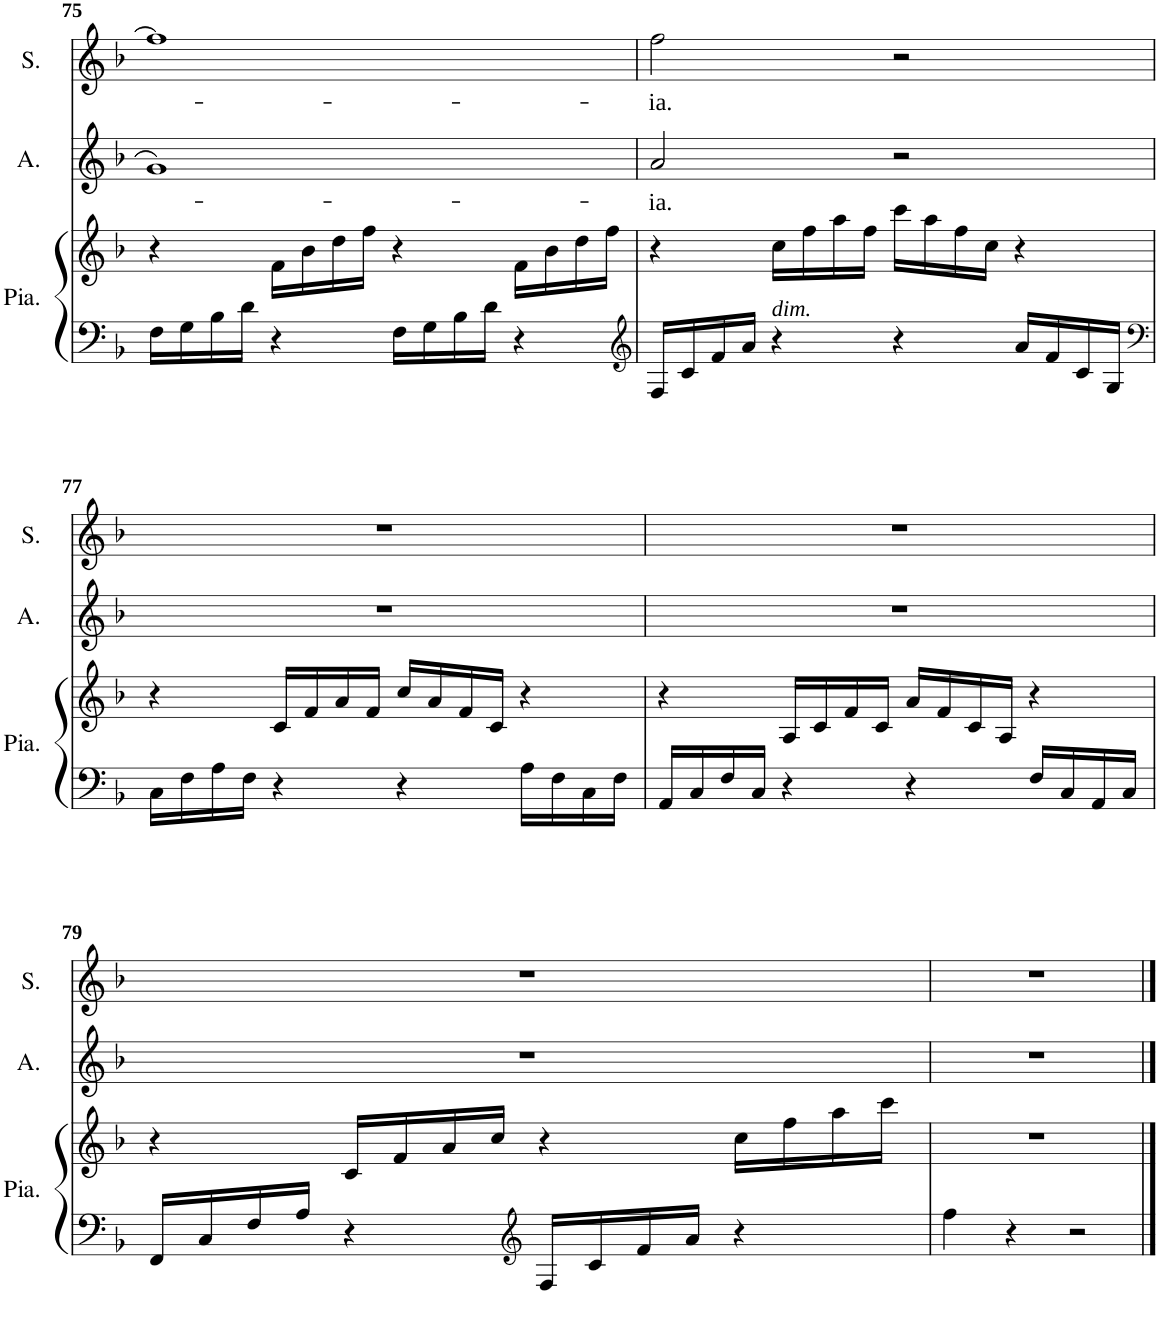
**kern	**kern	**kern	**text	**kern	**text
*part3	*part3	*part2	*part2	*part1	*part1
*staff4	*staff3	*staff2	*staff2	*staff1	*staff1
*I"Piano	*	*I"Alto	*	*I"Soprano	*
*I'Pia.	*	*I'A.	*	*I'S.	*
!!LO:PB:g=z
*clefF4	*clefG2	*clefG2	*	*clefG2	*
*k[b-]	*k[b-]	*k[b-]	*	*k[b-]	*
*M2/2	*M2/2	*M2/2	*	*M2/2	*
*met(c|)	*met(c|)	*met(c|)	*	*met(c|)	*
=75	=75	=75	=75	=75	=75
16F\LL	4r	1g	.	1ff]	.
16G\	.	.	.	.	.
16B-\	.	.	.	.	.
16d\JJ	.	.	.	.	.
4r	16f\LL	.	.	.	.
.	16b-\	.	.	.	.
.	16dd\	.	.	.	.
.	16ff\JJ	.	.	.	.
16F\LL	4r	.	.	.	.
16G\	.	.	.	.	.
16B-\	.	.	.	.	.
16d\JJ	.	.	.	.	.
4r	16f\LL	.	.	.	.
.	16b-\	.	.	.	.
.	16dd\	.	.	.	.
.	16ff\JJ	.	.	.	.
=76	=76	=76	=76	=76	=76
*clefG2	*	*	*	*	*
!	!	!	!LO:LY:b	!	!LO:LY:b
16F/LL	4r	2a/	-ia.	2ff\	-ia.
16c/	.	.	.	.	.
16f/	.	.	.	.	.
16a/JJ	.	.	.	.	.
!LO:TX:a:i:t=dim.	!	!	!	!	!
4r	16cc\LL	.	.	.	.
.	16ff\	.	.	.	.
.	16aa\	.	.	.	.
.	16ff\JJ	.	.	.	.
4r	16ccc\LL	2r	.	2r	.
.	16aa\	.	.	.	.
.	16ff\	.	.	.	.
.	16cc\JJ	.	.	.	.
16a/LL	4r	.	.	.	.
16f/	.	.	.	.	.
16c/	.	.	.	.	.
16G/JJ	.	.	.	.	.
!!LO:LB:g=z
=77	=77	=77	=77	=77	=77
*clefF4	*	*	*	*	*
16C\LL	4r	1r	.	1r	.
16F\	.	.	.	.	.
16A\	.	.	.	.	.
16F\JJ	.	.	.	.	.
4r	16c/LL	.	.	.	.
.	16f/	.	.	.	.
.	16a/	.	.	.	.
.	16f/JJ	.	.	.	.
4r	16cc/LL	.	.	.	.
.	16a/	.	.	.	.
.	16f/	.	.	.	.
.	16c/JJ	.	.	.	.
16A\LL	4r	.	.	.	.
16F\	.	.	.	.	.
16C\	.	.	.	.	.
16F\JJ	.	.	.	.	.
=78	=78	=78	=78	=78	=78
16AA/LL	4r	1r	.	1r	.
16C/	.	.	.	.	.
16F/	.	.	.	.	.
16C/JJ	.	.	.	.	.
4r	16A/LL	.	.	.	.
.	16c/	.	.	.	.
.	16f/	.	.	.	.
.	16c/JJ	.	.	.	.
4r	16a/LL	.	.	.	.
.	16f/	.	.	.	.
.	16c/	.	.	.	.
.	16A/JJ	.	.	.	.
16F/LL	4r	.	.	.	.
16C/	.	.	.	.	.
16AA/	.	.	.	.	.
16C/JJ	.	.	.	.	.
!!LO:LB:g=z
=79	=79	=79	=79	=79	=79
16FF/LL	4r	1r	.	1r	.
16C/	.	.	.	.	.
16F/	.	.	.	.	.
16A/JJ	.	.	.	.	.
4r	16c/LL	.	.	.	.
.	16f/	.	.	.	.
.	16a/	.	.	.	.
.	16cc/JJ	.	.	.	.
*clefG2	*	*	*	*	*
16F/LL	4r	.	.	.	.
16c/	.	.	.	.	.
16f/	.	.	.	.	.
16a/JJ	.	.	.	.	.
4r	16cc\LL	.	.	.	.
.	16ff\	.	.	.	.
.	16aa\	.	.	.	.
.	16ccc\JJ	.	.	.	.
=80	=80	=80	=80	=80	=80
4ff\	1r	1r	.	1r	.
4r	.	.	.	.	.
2r	.	.	.	.	.
==	==	==	==	==	==
*-	*-	*-	*-	*-	*-
